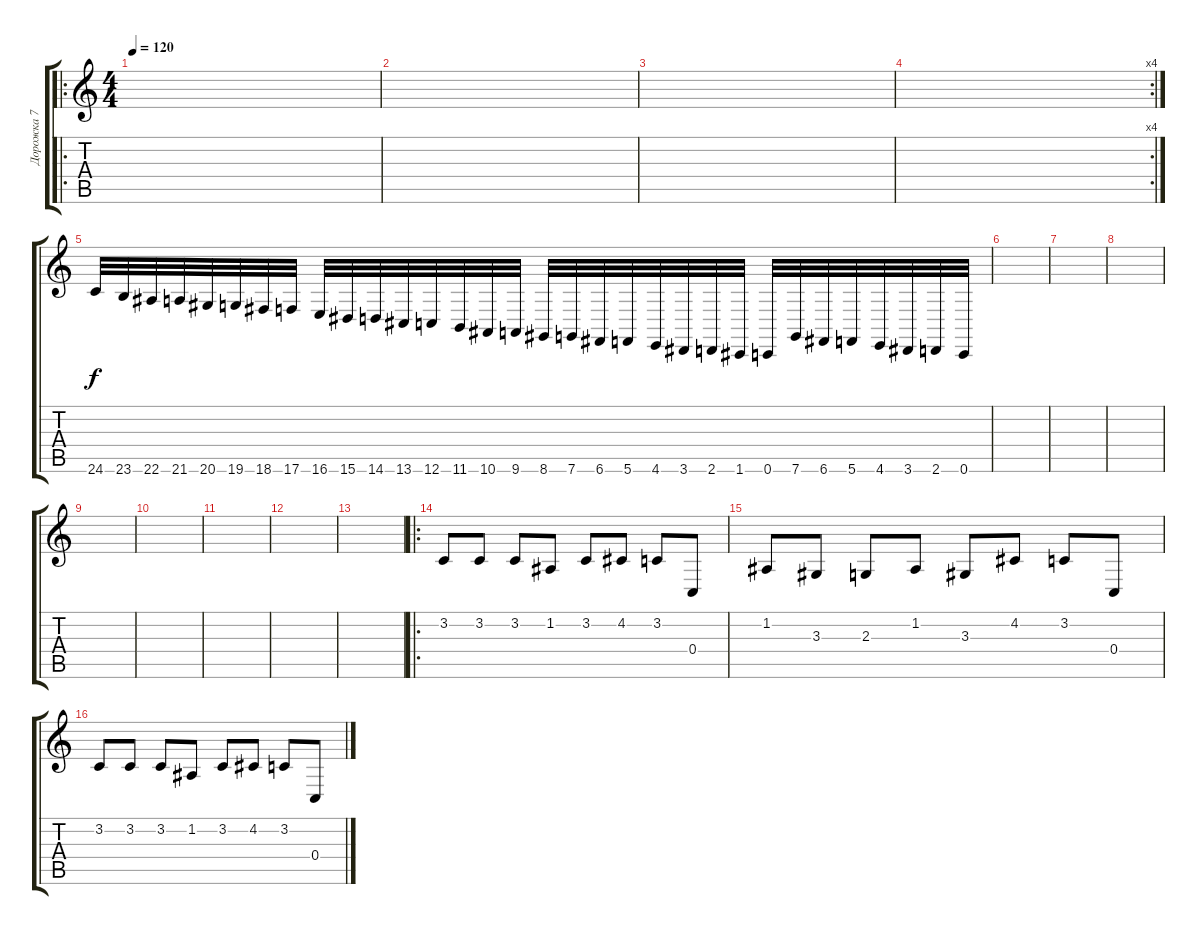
\track ("Дорожка 7" "Дорожка 7") {instrument lead2sawtooth}
\staff {score tabs}
\tuning (D4 A3 F3 C3 G2 C2) {hide}
\ro
\ts (4 4)
\tempo 120
\clef g2
\ks c
|
|
|
\rc 4
|
24.6.32 23.6.32 22.6.32 21.6.32 20.6.32 19.6.32 18.6.32 17.6.32 16.6.32 15.6.32 14.6.32 13.6.32 12.6.32 11.6.32 10.6.32 9.6.32 8.6.32 7.6.32 6.6.32 5.6.32 4.6.32 3.6.32 2.6.32 1.6.32 0.6.32 7.6.32 6.6.32 5.6.32 4.6.32 3.6.32 2.6.32 0.6.32 |
|
|
|
|
|
|
|
|
\ro
3.2.8 3.2.8 3.2.8 1.2.8 3.2.8 4.2.8 3.2.8 0.4.8 |
1.2.8 3.3.8 2.3.8 1.2.8 3.3.8 4.2.8 3.2.8 0.4.8 |
3.2.8 3.2.8 3.2.8 1.2.8 3.2.8 4.2.8 3.2.8 0.4.8
